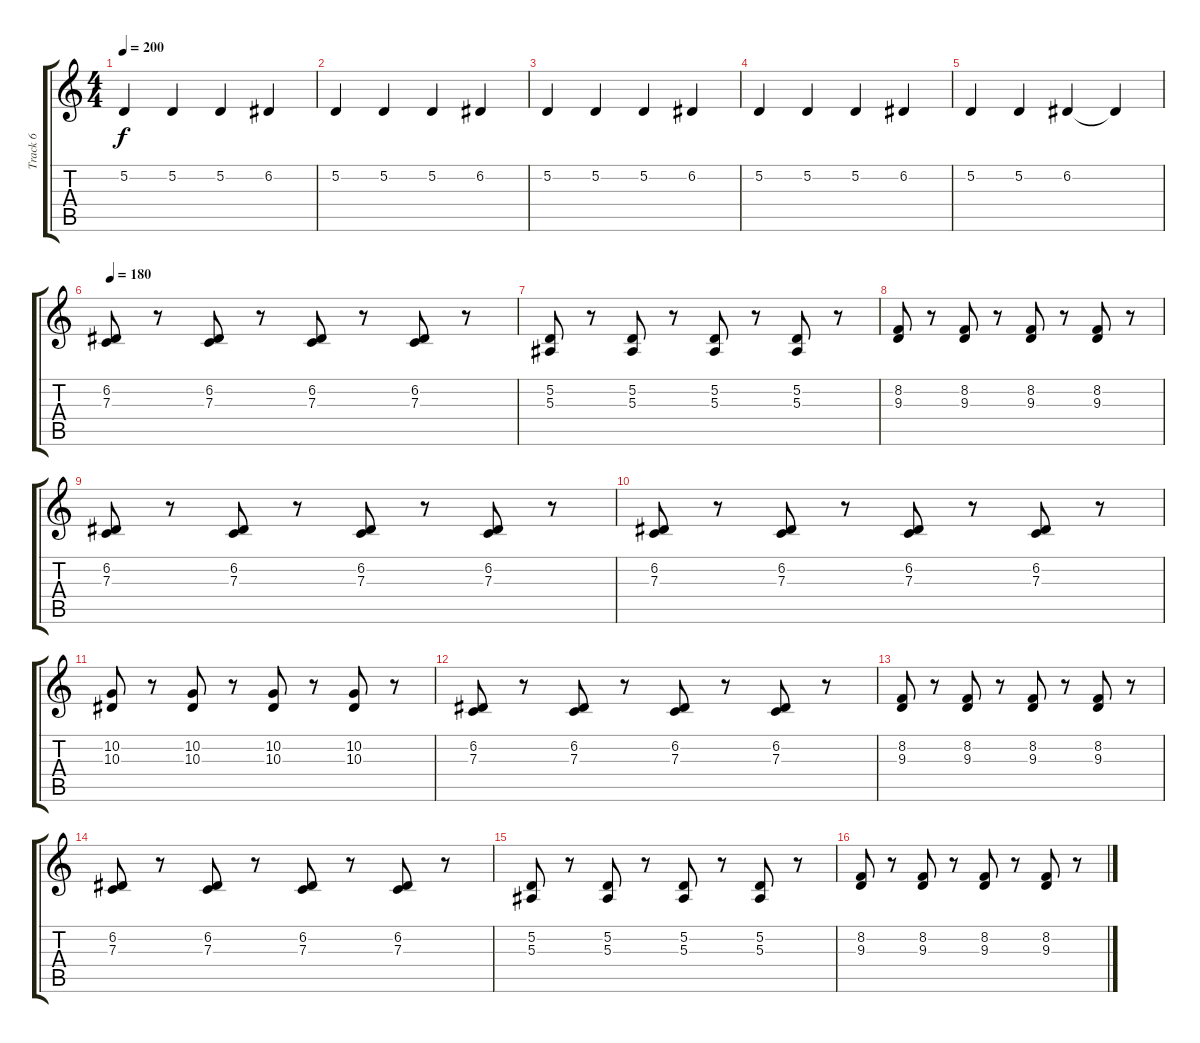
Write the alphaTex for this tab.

\track ("Track 6" "Track 6") {instrument lead1square}
\staff {score tabs}
\tuning (D4 A3 F3 C3 G2 C2) {hide}
\ts (4 4)
\tempo 200
\clef g2
\ks c
5.2.4{dy f} 5.2.4 5.2.4 6.2.4 |
5.2.4 5.2.4 5.2.4 6.2.4 |
5.2.4 5.2.4 5.2.4 6.2.4 |
5.2.4 5.2.4 5.2.4 6.2.4 |
5.2.4 5.2.4 6.2.4 6.2{t}.4 |
\tempo 180
(6.2 7.3).8 r.8 (6.2 7.3).8 r.8 (6.2 7.3).8 r.8 (6.2 7.3).8 r.8 |
(5.2 5.3).8 r.8 (5.2 5.3).8 r.8 (5.2 5.3).8 r.8 (5.2 5.3).8 r.8 |
(8.2 9.3).8 r.8 (8.2 9.3).8 r.8 (8.2 9.3).8 r.8 (8.2 9.3).8 r.8 |
(6.2 7.3).8 r.8 (6.2 7.3).8 r.8 (6.2 7.3).8 r.8 (6.2 7.3).8 r.8 |
(6.2 7.3).8 r.8 (6.2 7.3).8 r.8 (6.2 7.3).8 r.8 (6.2 7.3).8 r.8 |
(10.2 10.3).8 r.8 (10.2 10.3).8 r.8 (10.2 10.3).8 r.8 (10.2 10.3).8 r.8 |
(6.2 7.3).8 r.8 (6.2 7.3).8 r.8 (6.2 7.3).8 r.8 (6.2 7.3).8 r.8 |
(8.2 9.3).8 r.8 (8.2 9.3).8 r.8 (8.2 9.3).8 r.8 (8.2 9.3).8 r.8 |
(6.2 7.3).8 r.8 (6.2 7.3).8 r.8 (6.2 7.3).8 r.8 (6.2 7.3).8 r.8 |
(5.2 5.3).8 r.8 (5.2 5.3).8 r.8 (5.2 5.3).8 r.8 (5.2 5.3).8 r.8 |
(8.2 9.3).8 r.8 (8.2 9.3).8 r.8 (8.2 9.3).8 r.8 (8.2 9.3).8 r.8
